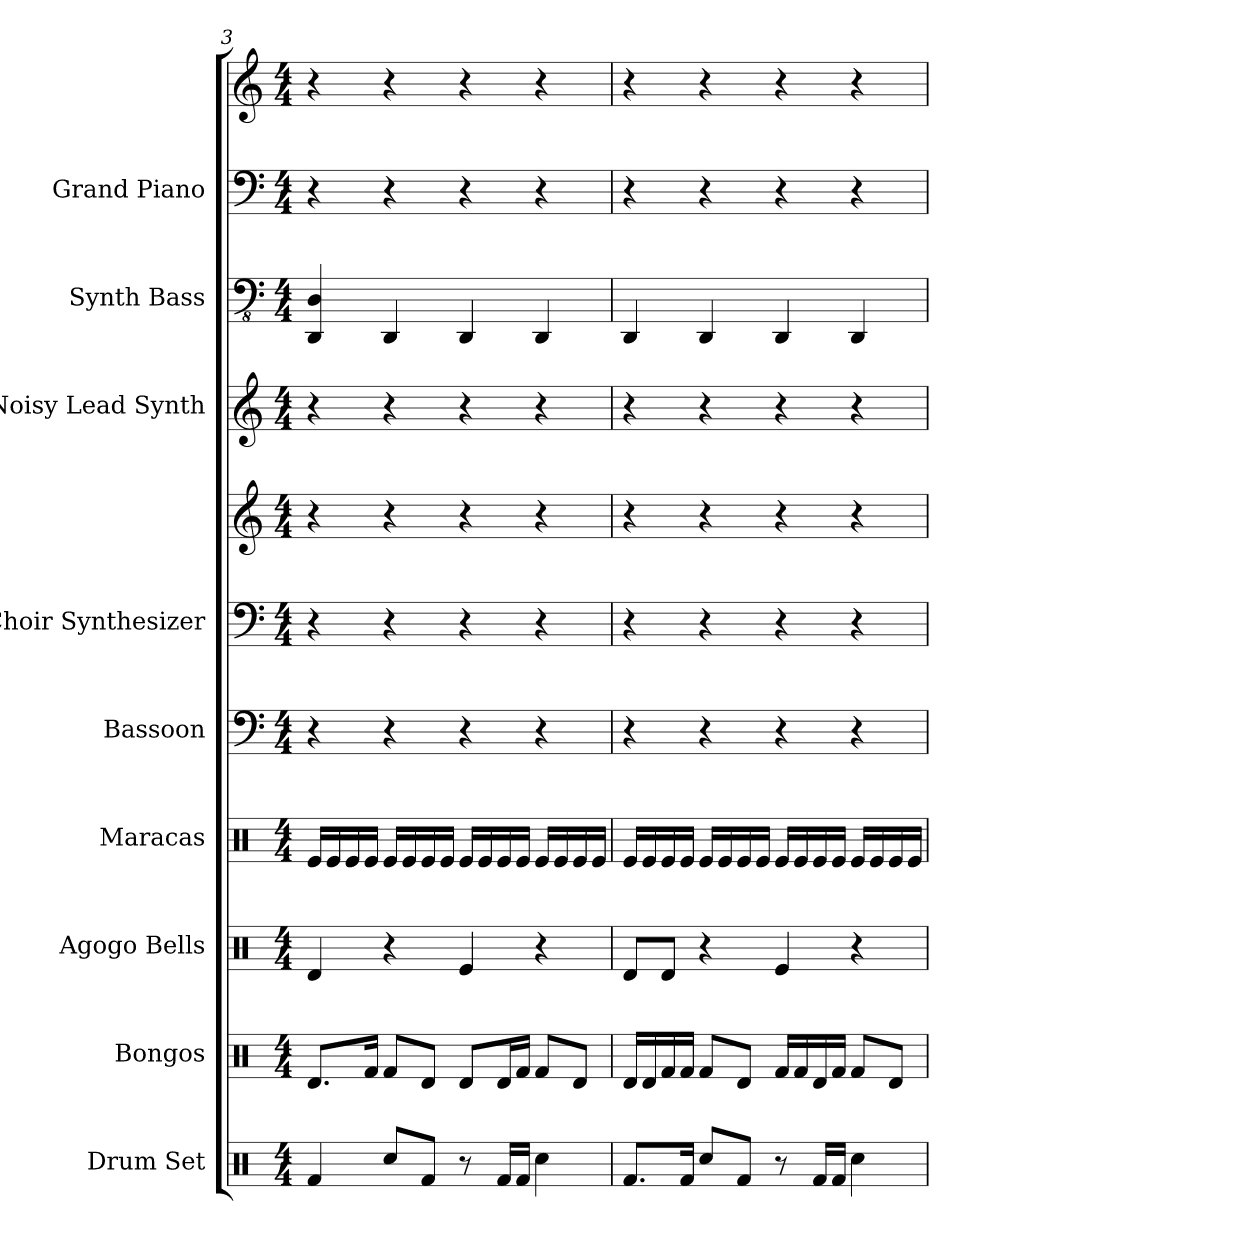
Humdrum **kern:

**kern	**kern	**kern	**kern	**kern	**kern	**kern	**kern	**kern	**kern	**kern
*part9	*part8	*part7	*part6	*part5	*part4	*part4	*part3	*part2	*part1	*part1
*staff11	*staff10	*staff9	*staff8	*staff7	*staff6	*staff5	*staff4	*staff3	*staff2	*staff1
*I"Drum Set	*I"Bongos	*I"Agogo Bells	*I"Maracas	*I"Bassoon	*I"Choir Synthesizer	*	*I"Noisy Lead Synth	*I"Synth Bass	*I"Grand Piano	*
*I'Drums	*I'Bongo	*I'Ago.	*I'Mrcs	*I'Bsn.	*I'Synth.	*	*I'Nsy. LS	*	*I'Pno.	*
*clefX	*clefX	*clefX	*clefX	*clefF4	*clefF4	*clefG2	*clefG2	*clefFv4	*clefF4	*clefG2
*k[]	*k[]	*k[]	*k[]	*k[]	*k[]	*k[]	*k[]	*k[]	*k[]	*k[]
*M4/4	*M4/4	*M4/4	*M4/4	*M4/4	*M4/4	*M4/4	*M4/4	*M4/4	*M4/4	*M4/4
=3	=3	=3	=3	=3	=3	=3	=3	=3	=3	=3
4Rf	8.RdL	4Rd	16ReLL	4r	4r	4r	4r	4DDD 4DD	4r	4r
.	.	.	16Re	.	.	.	.	.	.	.
.	.	.	16Re	.	.	.	.	.	.	.
.	16RfJk	.	16ReJJ	.	.	.	.	.	.	.
8RccL	8RfL	4r	16ReLL	4r	4r	4r	4r	4DDD	4r	4r
.	.	.	16Re	.	.	.	.	.	.	.
8RfJ	8RdJ	.	16Re	.	.	.	.	.	.	.
.	.	.	16ReJJ	.	.	.	.	.	.	.
8r	8RdL	4Re	16ReLL	4r	4r	4r	4r	4DDD	4r	4r
.	.	.	16Re	.	.	.	.	.	.	.
16RfLL	16RdL	.	16Re	.	.	.	.	.	.	.
16RfJJ	16RfJJ	.	16ReJJ	.	.	.	.	.	.	.
4Rcc	8RfL	4r	16ReLL	4r	4r	4r	4r	4DDD	4r	4r
.	.	.	16Re	.	.	.	.	.	.	.
.	8RdJ	.	16Re	.	.	.	.	.	.	.
.	.	.	16ReJJ	.	.	.	.	.	.	.
=4	=4	=4	=4	=4	=4	=4	=4	=4	=4	=4
8.RfL	16RdLL	8RdL	16ReLL	4r	4r	4r	4r	4DDD	4r	4r
.	16Rd	.	16Re	.	.	.	.	.	.	.
.	16Rf	8RdJ	16Re	.	.	.	.	.	.	.
16RfJk	16RfJJ	.	16ReJJ	.	.	.	.	.	.	.
8RccL	8RfL	4r	16ReLL	4r	4r	4r	4r	4DDD	4r	4r
.	.	.	16Re	.	.	.	.	.	.	.
8RfJ	8RdJ	.	16Re	.	.	.	.	.	.	.
.	.	.	16ReJJ	.	.	.	.	.	.	.
8r	16RfLL	4Re	16ReLL	4r	4r	4r	4r	4DDD	4r	4r
.	16Rf	.	16Re	.	.	.	.	.	.	.
16RfLL	16Rd	.	16Re	.	.	.	.	.	.	.
16RfJJ	16RfJJ	.	16ReJJ	.	.	.	.	.	.	.
4Rcc	8RfL	4r	16ReLL	4r	4r	4r	4r	4DDD	4r	4r
.	.	.	16Re	.	.	.	.	.	.	.
.	8RdJ	.	16Re	.	.	.	.	.	.	.
.	.	.	16ReJJ	.	.	.	.	.	.	.
=	=	=	=	=	=	=	=	=	=	=
*-	*-	*-	*-	*-	*-	*-	*-	*-	*-	*-
